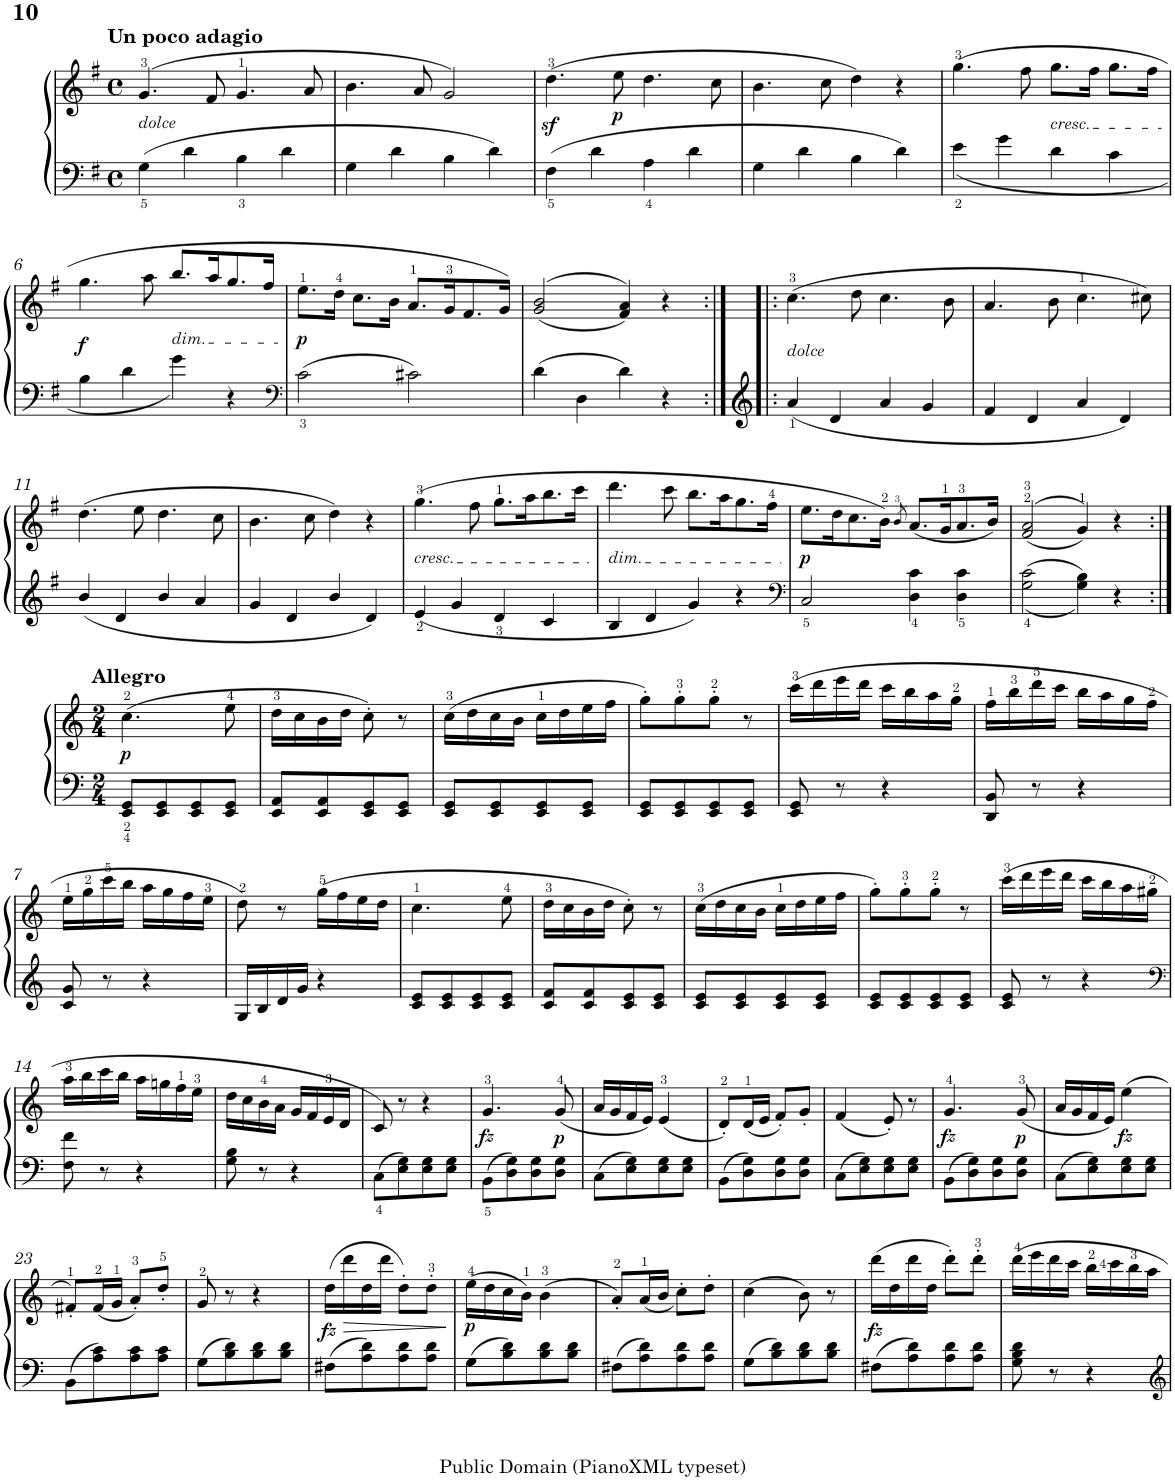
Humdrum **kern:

**kern	**kern	**dynam
*part1	*part1	*part1
*staff2	*staff1	*staff1/2
*I"Piano	*	*
*I'Pno.	*	*
!!LO:PB:g=z
*clefF4	*clefG2	*
*k[f#]	*k[f#]	*
*M4/4	*M4/4	*
*met(c)	*met(c)	*
=1	=1	=1
!	!LO:TX:a:B:t=Un poco adagio	!
!	!LO:TX:b:i:t=dolce	!
4G\	(4.g/	.
4d\	.	.
.	8f#/	.
4B\	4.g/	.
4d\	.	.
.	8a/	.
=2	=2	=2
4G\	4.b\	.
4d\	.	.
.	8a/	.
4B\	2g/)	.
4d\	.	.
=3	=3	=3
4F#\	(4.ddz<\	.
4d\	.	.
!	!	!LO:DY:b
.	8ee\	p
4A\	4.dd\	.
4d\	.	.
.	8cc\	.
=4	=4	=4
4G\	4.b\	.
4d\	.	.
.	8cc\	.
4B\	4dd\)	.
4d\	4r	.
=5	=5	=5
4e\	(4.gg\	.
4g\	.	.
.	8ff#\	.
!	!LO:TX:b:i:t=cresc.	!
4d\	8.gg\L	.
.	16ff#\Jk	.
4c\	8.gg\L	.
.	16ff#\Jk	.
!!LO:LB:g=z
=6	=6	=6
!	!	!LO:DY:a=2
4B\	4.gg\	f
4d\	.	.
.	8aa\	.
!	!LO:TX:b:i:t=dim.	!
4g\	8.bb/L	.
.	16aa/K	.
4r	8.gg/	.
.	16ff#/Jk	.
=7	=7	=7
*clefF4	*	*
!	!	!LO:DY:b
2c\	8.ee\L	p
.	16dd\Jk	.
.	8.cc\L	.
.	16b\Jk	.
2c#X\	8.a/L	.
.	16g/K	.
.	8.f#/	.
.	16g/Jk)	.
=8	=8	=8
4d\	((>2g/ 2b/	.
4D\	.	.
4d\	4f#/ 4a/))	.
4r	4r	.
=9:|!|:	=9:|!|:	=9:|!|:
!	!LO:TX:b:i:t=dolce	!
4a/	(4.cc\	.
4d/	.	.
.	8dd\	.
4a/	4.cc\	.
4g/	.	.
.	8b\	.
=10	=10	=10
4f#/	4.a/	.
4d/	.	.
.	8b\	.
4a/	4.cc\	.
4d/	.	.
.	8cc#X\)	.
!!LO:LB:g=z
=11	=11	=11
4b/	(4.dd\	.
4d/	.	.
.	8ee\	.
4b/	4.dd\	.
4a/	.	.
.	8cc\	.
=12	=12	=12
4g/	4.b\	.
4d/	.	.
.	8cc\	.
4b/	4dd\)	.
4d/	4r	.
=13	=13	=13
!	!LO:TX:b:i:t=cresc.	!
4e/	(4.gg\	.
4g/	.	.
.	8ff#\	.
4d/	8.gg\L	.
.	16aa\K	.
4c/	8.bb\	.
.	16ccc\Jk	.
=14	=14	=14
!	!LO:TX:b:i:t=dim.	!
4B/	4.ddd\	.
4d/	.	.
.	8ccc\	.
4g/	8.bb\L	.
.	16aa\K	.
4r	8.gg\	.
.	16ff#\Jk	.
=15	=15	=15
*clefF4	*	*
!	!	!LO:DY:b
2C/	8.ee\L	p
.	16dd\K	.
.	8.cc\	.
.	16b\Jk)	.
.	8qb/	.
4D\ 4c\	(8.a/L	.
.	16g/K	.
4D\ 4c\	8.a/	.
.	16b/Jk)	.
=16	=16	=16
2G\ 2c\	(>(2f#/ 2a/	.
4G\ 4B\	4g/))	.
4r	4r	.
!!LO:LB:g=z
=1:|!	=1:|!	=1:|!
*clefG2	*	*
*k[]	*k[]	*
*M2/4	*M2/4	*
!	!LO:TX:a:B:t=Allegro	!
!	!	!LO:DY:b
8c/ 8e/L	(4.cc\	p
8c/ 8e/	.	.
8c/ 8e/	.	.
8c/ 8e/J	8ee\	.
=2	=2	=2
8c/ 8f/L	16dd\LL	.
.	16cc\	.
8c/ 8f/	16b\	.
.	16dd\JJ	.
8c/ 8e/	8cc'\)	.
8c/ 8e/J	8r	.
=3	=3	=3
8c/ 8e/L	(16cc\LL	.
.	16dd\	.
8c/ 8e/	16cc\	.
.	16b\JJ	.
8c/ 8e/	16cc\LL	.
.	16dd\	.
8c/ 8e/J	16ee\	.
.	16ff\JJ	.
=4	=4	=4
8c/ 8e/L	8gg'\L)	.
8c/ 8e/	8gg'\	.
8c/ 8e/	8gg'\J	.
8c/ 8e/J	8r	.
=5	=5	=5
8c/ 8e/	(16ccc\LL	.
.	16ddd\	.
8r	16eee\	.
.	16ddd\JJ	.
4r	16ccc\LL	.
.	16bb\	.
.	16aa\	.
.	16gg\JJ	.
=6	=6	=6
8B/ 8g/	16ff\LL	.
.	16bb\	.
8r	16ddd\	.
.	16ccc\JJ	.
4r	16bb\LL	.
.	16aa\	.
.	16gg\	.
.	16ff\JJ	.
!!LO:LB:g=z
=7	=7	=7
8c/ 8g/	16ee\LL	.
.	16gg\	.
8r	16ccc\	.
.	16bb\JJ	.
4r	16aa\LL	.
.	16gg\	.
.	16ff\	.
.	16ee\JJ	.
=8	=8	=8
16G/LL	8dd\)	.
16B/	.	.
16d/	8r	.
16g/JJ	.	.
4r	(16gg\LL	.
.	16ff\	.
.	16ee\	.
.	16dd\JJ	.
=9	=9	=9
8c/ 8e/L	4.cc\	.
8c/ 8e/	.	.
8c/ 8e/	.	.
8c/ 8e/J	8ee\	.
=10	=10	=10
8c/ 8f/L	16dd\LL	.
.	16cc\	.
8c/ 8f/	16b\	.
.	16dd\JJ	.
8c/ 8e/	8cc'\)	.
8c/ 8e/J	8r	.
=11	=11	=11
8c/ 8e/L	(16cc\LL	.
.	16dd\	.
8c/ 8e/	16cc\	.
.	16b\JJ	.
8c/ 8e/	16cc\LL	.
.	16dd\	.
8c/ 8e/J	16ee\	.
.	16ff\JJ	.
=12	=12	=12
8c/ 8e/L	8gg'\L)	.
8c/ 8e/	8gg'\	.
8c/ 8e/	8gg'\J	.
8c/ 8e/J	8r	.
=13	=13	=13
8c/ 8e/	(16ccc\LL	.
.	16ddd\	.
8r	16eee\	.
.	16ddd\JJ	.
4r	16ccc\LL	.
.	16bb\	.
.	16aa\	.
.	16gg#X\JJ	.
!!LO:LB:g=z
=14	=14	=14
*clefF4	*	*
8F\ 8f\	16aa\LL	.
.	16bb\	.
8r	16ccc\	.
.	16bb\JJ	.
4r	16aa\LL	.
.	16ggn\	.
.	16ff\	.
.	16ee\JJ	.
=15	=15	=15
8G\ 8B\	16dd\LL	.
.	16cc\	.
8r	16b\	.
.	16a\JJ	.
4r	16g/LL	.
.	16f/	.
.	16e/	.
.	16d/JJ	.
=16	=16	=16
8C\L	8c/)	.
8E\ 8G\	8r	.
8E\ 8G\	4r	.
8E\ 8G\J	.	.
=17	=17	=17
!	!	!LO:DY:b
8BB\L	4.g/	fz
8D\ 8G\	.	.
8D\ 8G\	.	.
!	!	!LO:DY:b
8D\ 8G\J	(8g/	p
=18	=18	=18
8C\L	16a/LL	.
.	16g/	.
8E\ 8G\	16f/	.
.	16e/JJ)	.
8E\ 8G\	(4e/	.
8E\ 8G\J	.	.
=19	=19	=19
8BB\L	8d'/L)	.
8D\ 8G\	(16d/L	.
.	16e/JJ	.
8D\ 8G\	8f'/L)	.
8D\ 8G\J	8g'/J	.
=20	=20	=20
8C\L	(4f/	.
8E\ 8G\	.	.
8E\ 8G\	8e'/)	.
8E\ 8G\J	8r	.
=21	=21	=21
!	!	!LO:DY:b
8BB\L	4.g/	fz
8D\ 8G\	.	.
8D\ 8G\	.	.
!	!	!LO:DY:b
8D\ 8G\J	(8g/	p
=22	=22	=22
8C\L	16a/LL	.
.	16g/	.
8E\ 8G\	16f/	.
.	16e/JJ)	.
!	!	!LO:DY:b
8E\ 8G\	(4ee\	fz
8E\ 8G\J	.	.
!!LO:LB:g=z
=23	=23	=23
8BB\L	8f#X'/L)	.
8A\ 8c\	(<16f#/L	.
.	16g/JJ	.
8A\ 8c\	8a'/L)	.
8A\ 8c\J	8dd'/J	.
=24	=24	=24
8G\L	8g/	.
8B\ 8d\	8r	.
8B\ 8d\	4r	.
8B\ 8d\J	.	.
=25	=25	=25
!	!	!LO:DY:b
8F#X\L	(16dd\LL	fz
!	!	!LO:HP:b
.	16ddd\	>
8A\ 8d\	16dd\	.
.	16ddd\JJ	.
8A\ 8d\	8dd'\L)	.
8A\ 8d\J	8dd'\J	.
.	.	]
=26	=26	=26
!	!	!LO:DY:b
8G\L	(16ee\LL	p
.	16dd\	.
8B\ 8d\	16cc\	.
.	16b\JJ)	.
8B\ 8d\	(4b\	.
8B\ 8d\J	.	.
=27	=27	=27
8F#X\L	8a'/L)	.
8A\ 8d\	(<16a/L	.
.	16b/JJ	.
8A\ 8d\	8cc'\L)	.
8A\ 8d\J	8dd'\J	.
=28	=28	=28
8G\L	(4cc\	.
8B\ 8d\	.	.
8B\ 8d\	8b\)	.
8B\ 8d\J	8r	.
=29	=29	=29
!	!	!LO:DY:b
8F#X\L	(16ddd\LL	fz
.	16dd\	.
8A\ 8d\	16ddd\	.
.	16dd\JJ	.
8A\ 8d\	8ddd'\L)	.
8A\ 8d\J	8ddd'\J	.
=30	=30	=30
8G\ 8B\ 8d\	16ddd\LL	.
.	16eee\	.
8r	16ddd\	.
.	16ccc\JJ	.
4r	16bb\LL	.
.	16ccc\	.
.	16bb\	.
.	16aa\JJ	.
=	=	=
*-	*-	*-
